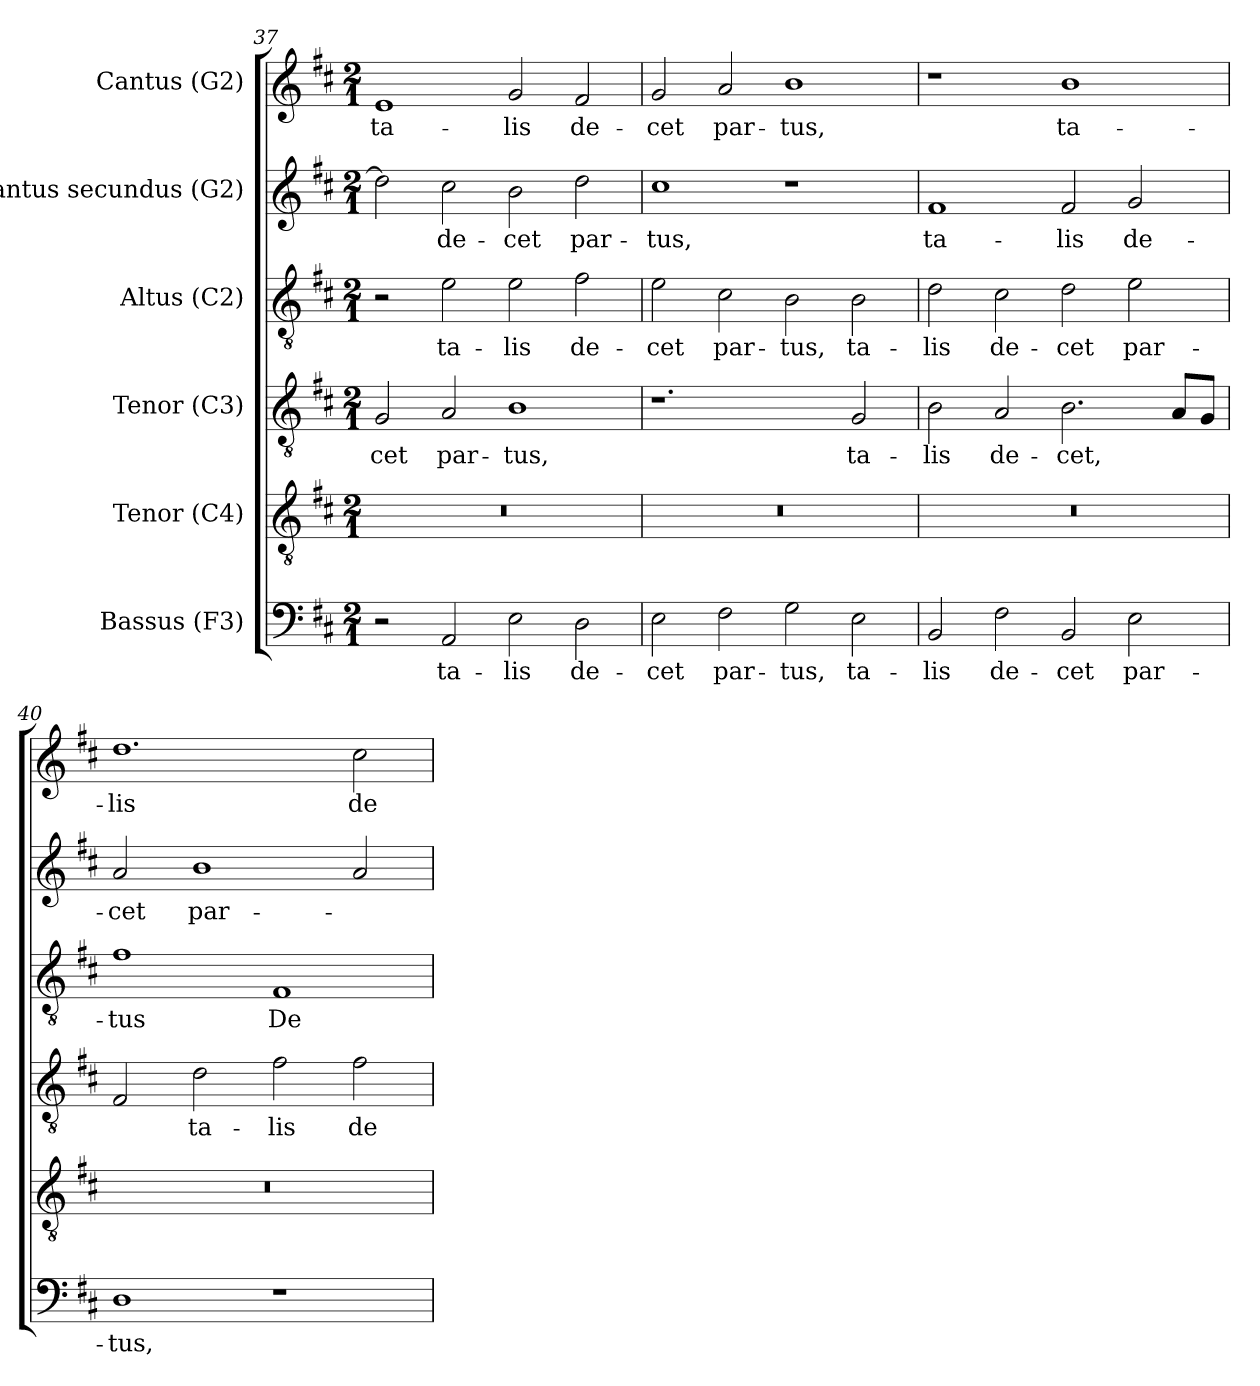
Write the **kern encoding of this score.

**kern	**text	**kern	**kern	**text	**kern	**text	**kern	**text	**kern	**text
*part6	*part6	*part5	*part4	*part4	*part3	*part3	*part2	*part2	*part1	*part1
*staff6	*staff6	*staff5	*staff4	*staff4	*staff3	*staff3	*staff2	*staff2	*staff1	*staff1
*I"Bassus (F3)	*	*I"Tenor (C4)	*I"Tenor (C3)	*	*I"Altus (C2)	*	*I"Cantus secundus (G2)	*	*I"Cantus (G2)	*
*clefF4	*	*clefGv2	*clefGv2	*	*clefGv2	*	*clefG2	*	*clefG2	*
*	*	*	*	*	*ITrd7c12	*	*	*	*	*
*k[f#c#]	*	*k[f#c#]	*k[f#c#]	*	*k[f#c#]	*	*k[f#c#]	*	*k[f#c#]	*
*D:	*	*D:	*D:	*	*D:	*	*D:	*	*D:	*
*M2/1	*	*M2/1	*M2/1	*	*M2/1	*	*M2/1	*	*M2/1	*
=37	=37	=37	=37	=37	=37	=37	=37	=37	=37	=37
!	!	!LO:N:vis=1	!	!	!	!	!	!	!	!
!	!	!	!	!LO:LY:b:color=#000000	!	!	!	!	!	!
!	!	!	!	!	!	!	!	!	!	!LO:LY:b:color=#000000
2r	.	0r	2Gi/	-cet	2r	.	2ddi\]	.	1ei	ta-
!	!LO:LY:b:color=#000000	!	!	!	!	!	!	!	!	!
!	!	!	!	!LO:LY:b:color=#000000	!	!	!	!	!	!
!	!	!	!	!	!	!LO:LY:b:color=#000000	!	!	!	!
!	!	!	!	!	!	!	!	!LO:LY:b:color=#000000	!	!
2AAi/	ta-	.	2Ai/	par-	2Ei\	ta-	2cc#i\	de-	.	.
!	!LO:LY:b:color=#000000	!	!	!	!	!	!	!	!	!
!	!	!	!	!LO:LY:b:color=#000000	!	!	!	!	!	!
!	!	!	!	!	!	!LO:LY:b:color=#000000	!	!	!	!
!	!	!	!	!	!	!	!	!LO:LY:b:color=#000000	!	!
!	!	!	!	!	!	!	!	!	!	!LO:LY:b:color=#000000
2Ei\	-lis	.	1Bi	-tus,	2Ei\	-lis	2bi\	-cet	2gi/	-lis
!	!LO:LY:b:color=#000000	!	!	!	!	!	!	!	!	!
!	!	!	!	!	!	!LO:LY:b:color=#000000	!	!	!	!
!	!	!	!	!	!	!	!	!LO:LY:b:color=#000000	!	!
!	!	!	!	!	!	!	!	!	!	!LO:LY:b:color=#000000
2Di\	de-	.	.	.	2F#i\	de-	2ddi\	par-	2f#i/	de-
=38	=38	=38	=38	=38	=38	=38	=38	=38	=38	=38
!	!LO:LY:b:color=#000000	!LO:N:vis=1	!	!	!	!	!	!	!	!
!	!	!	!	!	!	!LO:LY:b:color=#000000	!	!	!	!
!	!	!	!	!	!	!	!	!LO:LY:b:color=#000000	!	!
!	!	!	!	!	!	!	!	!	!	!LO:LY:b:color=#000000
2Ei\	-cet	0r	1.r	.	2Ei\	-cet	1cc#i	-tus,	2gi/	-cet
!	!LO:LY:b:color=#000000	!	!	!	!	!	!	!	!	!
!	!	!	!	!	!	!LO:LY:b:color=#000000	!	!	!	!
!	!	!	!	!	!	!	!	!	!	!LO:LY:b:color=#000000
2F#i\	par-	.	.	.	2C#i\	par-	.	.	2ai/	par-
!	!LO:LY:b:color=#000000	!	!	!	!	!	!	!	!	!
!	!	!	!	!	!	!LO:LY:b:color=#000000	!	!	!	!
!	!	!	!	!	!	!	!	!	!	!LO:LY:b:color=#000000
2Gi\	-tus,	.	.	.	2BBi\	-tus,	1r	.	1bi	-tus,
!	!LO:LY:b:color=#000000	!	!	!	!	!	!	!	!	!
!	!	!	!	!LO:LY:b:color=#000000	!	!	!	!	!	!
!	!	!	!	!	!	!LO:LY:b:color=#000000	!	!	!	!
2Ei\	ta-	.	2Gi/	ta-	2BBi\	ta-	.	.	.	.
=39	=39	=39	=39	=39	=39	=39	=39	=39	=39	=39
!	!LO:LY:b:color=#000000	!LO:N:vis=1	!	!	!	!	!	!	!	!
!	!	!	!	!LO:LY:b:color=#000000	!	!	!	!	!	!
!	!	!	!	!	!	!LO:LY:b:color=#000000	!	!	!	!
!	!	!	!	!	!	!	!	!LO:LY:b:color=#000000	!	!
2BBi/	-lis	0r	2Bi\	-lis	2Di\	-lis	1f#i	ta-	1r	.
!	!LO:LY:b:color=#000000	!	!	!	!	!	!	!	!	!
!	!	!	!	!LO:LY:b:color=#000000	!	!	!	!	!	!
!	!	!	!	!	!	!LO:LY:b:color=#000000	!	!	!	!
2F#i\	de-	.	2Ai/	de-	2C#i\	de-	.	.	.	.
!	!LO:LY:b:color=#000000	!	!	!	!	!	!	!	!	!
!	!	!	!	!LO:LY:b:color=#000000	!	!	!	!	!	!
!	!	!	!	!	!	!LO:LY:b:color=#000000	!	!	!	!
!	!	!	!	!	!	!	!	!LO:LY:b:color=#000000	!	!
!	!	!	!	!	!	!	!	!	!	!LO:LY:b:color=#000000
2BBi/	-cet	.	2.Bi\	-cet,	2Di\	-cet	2f#i/	-lis	1bi	ta-
!	!LO:LY:b:color=#000000	!	!	!	!	!	!	!	!	!
!	!	!	!	!	!	!LO:LY:b:color=#000000	!	!	!	!
!	!	!	!	!	!	!	!	!LO:LY:b:color=#000000	!	!
2Ei\	par-	.	.	.	2Ei\	par-	2gi/	de-	.	.
.	.	.	8Ai/L	.	.	.	.	.	.	.
.	.	.	8Gi/J	.	.	.	.	.	.	.
!!LO:LB:g=z
=40	=40	=40	=40	=40	=40	=40	=40	=40	=40	=40
!	!LO:LY:b:color=#000000	!LO:N:vis=1	!	!	!	!	!	!	!	!
!	!	!	!	!	!	!LO:LY:b:color=#000000	!	!	!	!
!	!	!	!	!	!	!	!	!LO:LY:b:color=#000000	!	!
!	!	!	!	!	!	!	!	!	!	!LO:LY:b:color=#000000
1Di	-tus,	0r	2F#i/	.	1F#i	-tus	2ai/	-cet	1.ddi	-lis
!	!	!	!	!LO:LY:b:color=#000000	!	!	!	!	!	!
!	!	!	!	!	!	!	!	!LO:LY:b:color=#000000	!	!
.	.	.	2di\	ta-	.	.	1bi	par-	.	.
!	!	!	!	!LO:LY:b:color=#000000	!	!	!	!	!	!
!	!	!	!	!	!	!LO:LY:b:color=#000000	!	!	!	!
1r	.	.	2f#i\	-lis	1FF#i	De-	.	.	.	.
!	!	!	!	!LO:LY:b:color=#000000	!	!	!	!	!	!
!	!	!	!	!	!	!	!	!	!	!LO:LY:b:color=#000000
.	.	.	2f#i\	de-	.	.	2ai/	.	2cc#i\	de-
=	=	=	=	=	=	=	=	=	=	=
*-	*-	*-	*-	*-	*-	*-	*-	*-	*-	*-
